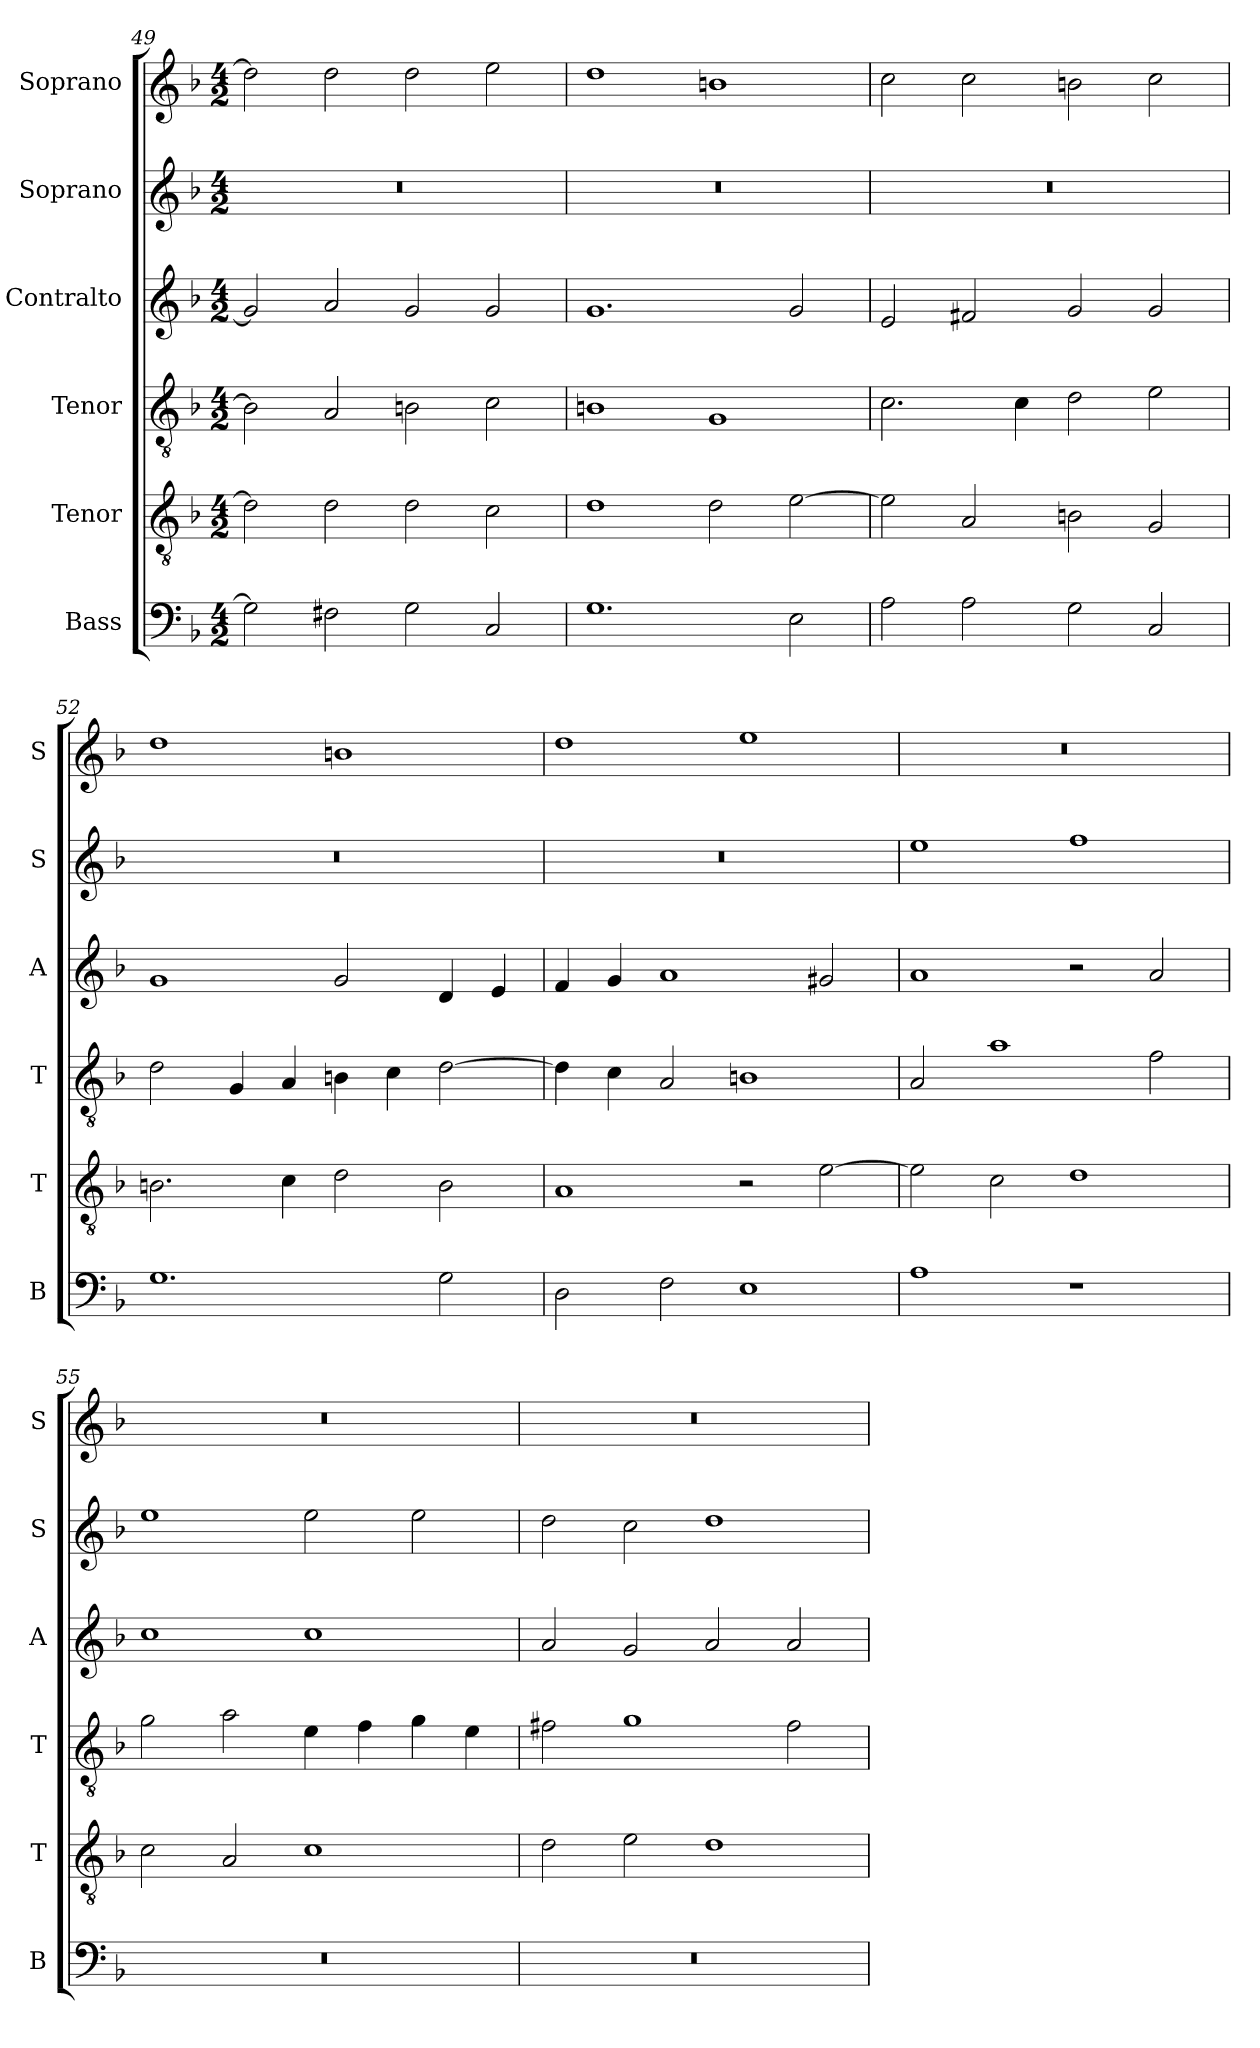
**kern	**kern	**kern	**kern	**kern	**kern
*part6	*part5	*part4	*part3	*part2	*part1
*staff6	*staff5	*staff4	*staff3	*staff2	*staff1
*I"Bass	*I"Tenor	*I"Tenor	*I"Contralto	*I"Soprano	*I"Soprano
*I'B	*I'T	*I'T	*I'A	*I'S	*I'S
*clefF4	*clefGv2	*clefGv2	*clefG2	*clefG2	*clefG2
*k[b-]	*k[b-]	*k[b-]	*k[b-]	*k[b-]	*k[b-]
*M4/2	*M4/2	*M4/2	*M4/2	*M4/2	*M4/2
=49	=49	=49	=49	=49	=49
2G]	2d]	2B]	2g]	0r	2dd]
2F#X	2d	2A	2a	.	2dd
2G	2d	2Bn	2g	.	2dd
2C	2c	2c	2g	.	2ee
=50	=50	=50	=50	=50	=50
1.G	1d	1Bn	1.g	0r	1dd
.	2d	1G	.	.	1bn
2E	[2e	.	2g	.	.
=51	=51	=51	=51	=51	=51
2A	2e]	2.c	2e	0r	2cc
2A	2A	.	2f#X	.	2cc
.	.	4c	.	.	.
2G	2Bn	2d	2g	.	2bn
2C	2G	2e	2g	.	2cc
=52	=52	=52	=52	=52	=52
1.G	2.Bn	2d	1g	0r	1dd
.	.	4G	.	.	.
.	4c	4A	.	.	.
.	2d	4Bn	2g	.	1bn
.	.	4c	.	.	.
2G	2B	[2d	4d	.	.
.	.	.	4e	.	.
=53	=53	=53	=53	=53	=53
2D	1A	4d]	4f	0r	1dd
.	.	4c	4g	.	.
2F	.	2A	1a	.	.
1E	2r	1Bn	.	.	1ee
.	[2e	.	2g#X	.	.
=54	=54	=54	=54	=54	=54
1A	2e]	2A	1a	1ee	0r
.	2c	1a	.	.	.
1r	1d	.	2r	1ff	.
.	.	2f	2a	.	.
=55	=55	=55	=55	=55	=55
0r	2c	2g	1cc	1ee	0r
.	2A	2a	.	.	.
.	1c	4e	1cc	2ee	.
.	.	4f	.	.	.
.	.	4g	.	2ee	.
.	.	4e	.	.	.
=56	=56	=56	=56	=56	=56
0r	2d	2f#X	2a	2dd	0r
.	2e	1g	2g	2cc	.
.	1d	.	2a	1dd	.
.	.	2f#	2a	.	.
=	=	=	=	=	=
*-	*-	*-	*-	*-	*-
